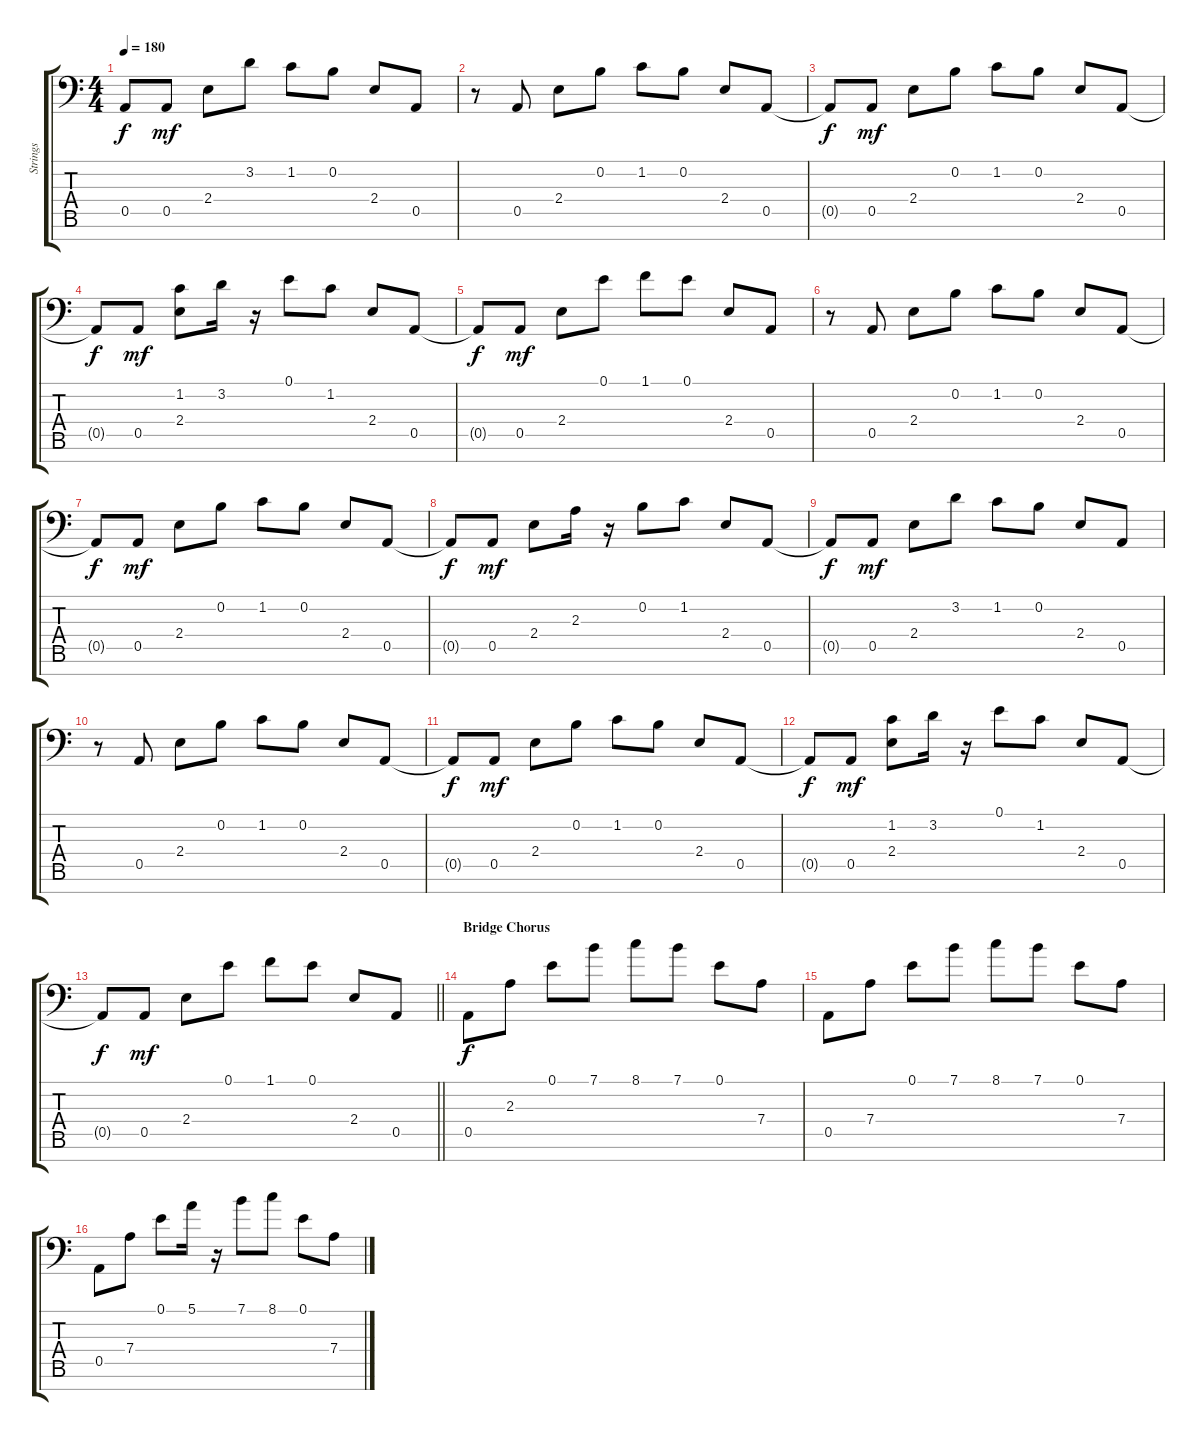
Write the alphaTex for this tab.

\track ("Strings" "Strings") {instrument tremolostrings}
\staff {score tabs}
\tuning (E4 B3 G3 D3 A2 E2 A1) {hide}
\ts (4 4)
\tempo 180
\clef f4
\ks c
0.5{t}.8{dy f} 0.5.8{dy mf} 2.4.8 3.2.8 1.2.8 0.2.8 2.4.8 0.5.8 |
r.8 0.5.8 2.4.8 0.2.8 1.2.8 0.2.8 2.4.8 0.5.8 |
0.5{t}.8{dy f} 0.5.8{dy mf} 2.4.8 0.2.8 1.2.8 0.2.8 2.4.8 0.5.8 |
0.5{t}.8{dy f} 0.5.8{dy mf} (1.2 2.4).8 3.2.16 r.16 0.1.8 1.2.8 2.4.8 0.5.8 |
0.5{t}.8{dy f} 0.5.8{dy mf} 2.4.8 0.1.8 1.1.8 0.1.8 2.4.8 0.5.8 |
r.8 0.5.8 2.4.8 0.2.8 1.2.8 0.2.8 2.4.8 0.5.8 |
0.5{t}.8{dy f} 0.5.8{dy mf} 2.4.8 0.2.8 1.2.8 0.2.8 2.4.8 0.5.8 |
0.5{t}.8{dy f} 0.5.8{dy mf} 2.4.8 2.3.16 r.16 0.2.8 1.2.8 2.4.8 0.5.8 |
0.5{t}.8{dy f} 0.5.8{dy mf} 2.4.8 3.2.8 1.2.8 0.2.8 2.4.8 0.5.8 |
r.8 0.5.8 2.4.8 0.2.8 1.2.8 0.2.8 2.4.8 0.5.8 |
0.5{t}.8{dy f} 0.5.8{dy mf} 2.4.8 0.2.8 1.2.8 0.2.8 2.4.8 0.5.8 |
0.5{t}.8{dy f} 0.5.8{dy mf} (1.2 2.4).8 3.2.16 r.16 0.1.8 1.2.8 2.4.8 0.5.8 |
\barLineRight lightlight
0.5{t}.8{dy f} 0.5.8{dy mf} 2.4.8 0.1.8 1.1.8 0.1.8 2.4.8 0.5.8 |
\section ("" "Bridge Chorus")
0.5.8{dy f} 2.3.8 0.1.8 7.1.8 8.1.8 7.1.8 0.1.8 7.4.8 |
0.5.8 7.4.8 0.1.8 7.1.8 8.1.8 7.1.8 0.1.8 7.4.8 |
0.5.8 7.4.8 0.1.8 5.1.16 r.16 7.1.8 8.1.8 0.1.8 7.4.8
